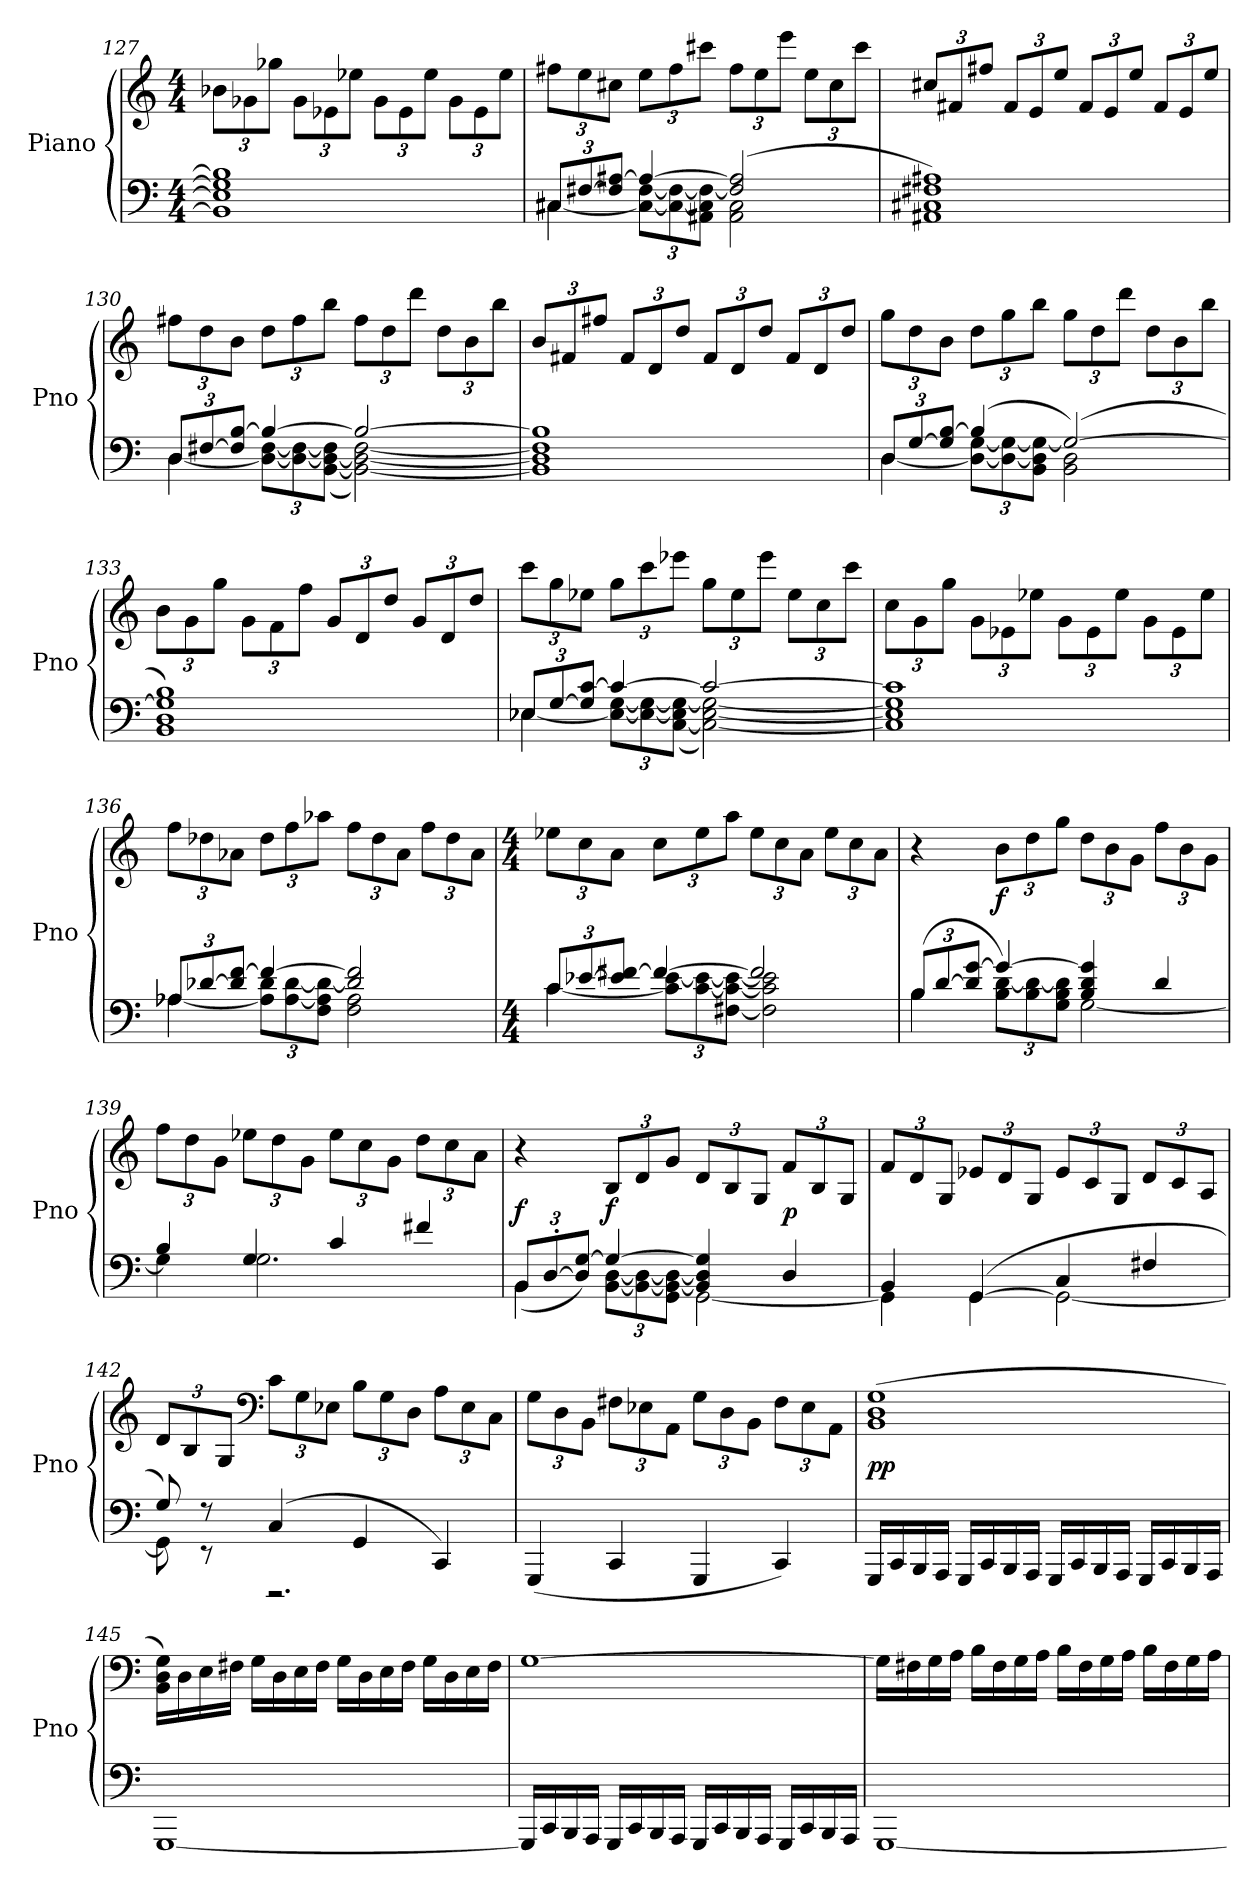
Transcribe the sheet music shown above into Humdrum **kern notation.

**kern	**kern	**dynam
*part1	*part1	*part1
*staff2	*staff1	*staff1/2
*I"Piano	*	*
*I'Pno	*	*
*clefF4	*clefG2	*
*k[]	*k[]	*
*C:	*C:	*
*M4/4	*M4/4	*
=127	=127	=127
1BB-] 1E-] 1G-] 1B-]	12b-X\L	.
.	12g-X\	.
.	12gg-X\J	.
.	12g-\L	.
.	12e-X\	.
.	12ee-X\J	.
.	12g-\L	.
.	12e-\	.
.	12ee-\J	.
.	12g-\L	.
.	12e-\	.
.	12ee-\J	.
=128	=128	=128
*^	*	*
12C#X/L	[4C#X\	12ff#X\L	.
[12F#X/	.	12ee\	.
12F#]/ [12A#X/J	.	12cc#X\J	.
4A#/_	12C#_\ [12F#\L	12ee\L	.
.	12C#_\ 12F#_\	12ff#\	.
.	12AA#X\ 12C#]\ 12F#_\J	12ccc#X\J	.
(2F#]/ 2A#]/	2AA#\ 2C#\	12ff#\L	.
.	.	12ee\	.
.	.	12eee\J	.
.	.	12ee\L	.
.	.	12cc#\	.
.	.	12ccc#\J	.
*v	*v	*	*
=129	=129	=129
1AA#X 1C#X 1F#X 1A#X)	12cc#X/L	.
.	12f#X/	.
.	12ff#X/J	.
.	12f#/L	.
.	12e/	.
.	12ee/J	.
.	12f#/L	.
.	12e/	.
.	12ee/J	.
.	12f#/L	.
.	12e/	.
.	12ee/J	.
=130	=130	=130
*^	*	*
12D/L	[4D\	12ff#X\L	.
[12F#X/	.	12dd\	.
12F#]/ [12B/J	.	12b\J	.
4B/_	12D_\ [12F#\L	12dd\L	.
.	12D_\ 12F#_\	12ff#\	.
.	([12BB\ 12D_\ 12F#]\J	12bb\J	.
2B/_	2BB_\ 2D_\ [2F#\)	12ff#\L	.
.	.	12dd\	.
.	.	12ddd\J	.
.	.	12dd\L	.
.	.	12b\	.
.	.	12bb\J	.
*v	*v	*	*
=131	=131	=131
1BB] 1D] 1F#] 1B]	12b/L	.
.	12f#X/	.
.	12ff#X/J	.
.	12f#/L	.
.	12d/	.
.	12dd/J	.
.	12f#/L	.
.	12d/	.
.	12dd/J	.
.	12f#/L	.
.	12d/	.
.	12dd/J	.
=132	=132	=132
*^	*	*
12D/L	[4D\	12gg\L	.
[12G/	.	12dd\	.
12G]/ [12B/J	.	12b\J	.
(4B/]	12D_\ [12G\L	12dd\L	.
.	12D_\ 12G_\	12gg\	.
.	12BB\ 12D]\ 12G_\J	12bb\J	.
(2G/_)	2BB\ 2D\	12gg\L	.
.	.	12dd\	.
.	.	12ddd\J	.
.	.	12dd\L	.
.	.	12b\	.
.	.	12bb\J	.
*v	*v	*	*
=133	=133	=133
1BB 1D 1G] 1B)	12b\L	.
.	12g\	.
.	12gg\J	.
.	12g\L	.
.	12f\	.
.	12ff\J	.
.	12g/L	.
.	12d/	.
.	12dd/J	.
.	12g/L	.
.	12d/	.
.	12dd/J	.
=134	=134	=134
*^	*	*
12E-X/L	[4E-X\	12ccc\L	.
[12G/	.	12gg\	.
12G]/ [12c/J	.	12ee-X\J	.
4c/_	12E-_\ [12G\L	12gg\L	.
.	12E-_\ 12G_\	12ccc\	.
.	([12C\ 12E-]\ 12G_\J	12eee-X\J	.
2c/_	2C_\ [2E-\ 2G_\)	12gg\L	.
.	.	12ee-\	.
.	.	12eee-\J	.
.	.	12ee-\L	.
.	.	12cc\	.
.	.	12ccc\J	.
*v	*v	*	*
=135	=135	=135
1C] 1E-] 1G] 1c]	12cc\L	.
.	12g\	.
.	12gg\J	.
.	12g\L	.
.	12e-X\	.
.	12ee-X\J	.
.	12g\L	.
.	12e-\	.
.	12ee-\J	.
.	12g\L	.
.	12e-\	.
.	12ee-\J	.
=136	=136	=136
*^	*	*
12A-X/L	[4A-X\	12ff\L	.
[12d-X/	.	12dd-X\	.
12d-]/ [12f/J	.	12a-X\J	.
4f/_	12A-]\ 12d-\L	12dd-\L	.
.	[12A-\ [12d-\	12ff\	.
.	12F\ 12A-]\ 12d-_\J	12aa-X\J	.
2d-]/ 2f]/	2F\ 2A-\	12ff\L	.
.	.	12dd-\	.
.	.	12a-\J	.
.	.	12ff\L	.
.	.	12dd-\	.
.	.	12a-\J	.
=137	=137	=137	=137
*M4/4	*	*M4/4	*
12c/L	[4c\	12ee-X\L	.
[12e-X/	.	12cc\	.
12e-]/ [12f#X/J	.	12a\J	.
4f#/_	12c]\ [12e-\L	12cc\L	.
.	[12c\ 12e-_\	12ee-\	.
.	[12F#X\ 12c_\ 12e-_\J	12aa\J	.
2f#/]	2F#]\ 2c]\ 2e-]\	12ee-\L	.
.	.	12cc\	.
.	.	12a\J	.
.	.	12ee-\L	.
.	.	12cc\	.
.	.	12a\J	.
=138	=138	=138	=138
(12B/L	4B\	4r	.
[12d/	.	.	.
12d]/ [12g/J	.	.	.
4g/_	12B\ [12d\L)	12b\L	f
.	12B\ 12d_\	12dd\	.
.	12G\ 12B\ 12d]\J	12gg\J	.
4B/ 4d/ 4g]/	[2G\	12dd\L	.
.	.	12b\	.
.	.	12g\J	.
4d/	.	12ff\L	.
.	.	12b\	.
.	.	12g\J	.
=139	=139	=139	=139
4B/	4G\]	12ff\L	.
.	.	12dd\	.
.	.	12g\J	.
4G/	2.G\	12ee-X\L	.
.	.	12dd\	.
.	.	12g\J	.
4c/	.	12ee-\L	.
.	.	12cc\	.
.	.	12g\J	.
4f#X/	.	12dd\L	.
.	.	12cc\	.
.	.	12a\J	.
=140	=140	=140	=140
12BB/L	(4BB\	4r	f
[12D'/	.	.	.
12D]/ [12G/J)	.	.	.
4G/_	[12BB\ [12D\L	12B/L	f
.	12BB_\ 12D_\	12d/	.
.	12GG\ 12BB_\ 12D_\J	12g/J	.
4BB]/ 4D]/ 4G]/	[2GG\	12d/L	.
.	.	12B/	.
.	.	12G/J	.
4D/	.	12f/L	p
.	.	12B/	.
.	.	12G/J	.
=141	=141	=141	=141
4BB/	4GG\]	12f/L	.
.	.	12d/	.
.	.	12G/J	.
([4GG/	4GG\	12e-X/L	.
.	.	12d/	.
.	.	12G/J	.
4C/	2GG\_	12e-/L	.
.	.	12c/	.
.	.	12G/J	.
4F#X/	.	12d/L	.
.	.	12c/	.
.	.	12A/J	.
=142	=142	=142	=142
8G/)	8GG\]	12d/L	.
.	.	12B/	.
8r	8r	.	.
.	.	12G/J	.
*	*	*clefF4	*
(4C/	2.r	12c\L	.
.	.	12G\	.
.	.	12E-X\J	.
4GG/	.	12B\L	.
.	.	12G\	.
.	.	12D\J	.
4CC/)	.	12A\L	.
.	.	12E-\	.
.	.	12C\J	.
*v	*v	*	*
=143	=143	=143
(4GGG/	12G\L	.
.	12D\	.
.	12BB\J	.
4CC/	12F#X\L	.
.	12E-X\	.
.	12AA\J	.
4GGG/	12G\L	.
.	12D\	.
.	12BB\J	.
4CC/)	12F#\L	.
.	12E-\	.
.	12AA\J	.
=144	=144	=144
16GGG/LL	(1BB 1D 1G	pp
16CC/	.	.
16BBB/	.	.
16AAA/JJ	.	.
16GGG/LL	.	.
16CC/	.	.
16BBB/	.	.
16AAA/JJ	.	.
16GGG/LL	.	.
16CC/	.	.
16BBB/	.	.
16AAA/JJ	.	.
16GGG/LL	.	.
16CC/	.	.
16BBB/	.	.
16AAA/JJ	.	.
=145	=145	=145
[1GGG	16BB\ 16D\ 16G\LL)	.
.	16D\	.
.	16E\	.
.	16F#X\JJ	.
.	16G\LL	.
.	16D\	.
.	16E\	.
.	16F#\JJ	.
.	16G\LL	.
.	16D\	.
.	16E\	.
.	16F#\JJ	.
.	16G\LL	.
.	16D\	.
.	16E\	.
.	16F#\JJ	.
=146	=146	=146
16GGG/LL]	[1G	.
16CC/	.	.
16BBB/	.	.
16AAA/JJ	.	.
16GGG/LL	.	.
16CC/	.	.
16BBB/	.	.
16AAA/JJ	.	.
16GGG/LL	.	.
16CC/	.	.
16BBB/	.	.
16AAA/JJ	.	.
16GGG/LL	.	.
16CC/	.	.
16BBB/	.	.
16AAA/JJ	.	.
=147	=147	=147
[1GGG	16G\LL]	.
.	16F#X\	.
.	16G\	.
.	16A\JJ	.
.	16B\LL	.
.	16F#\	.
.	16G\	.
.	16A\JJ	.
.	16B\LL	.
.	16F#\	.
.	16G\	.
.	16A\JJ	.
.	16B\LL	.
.	16F#\	.
.	16G\	.
.	16A\JJ	.
=	=	=
*-	*-	*-
